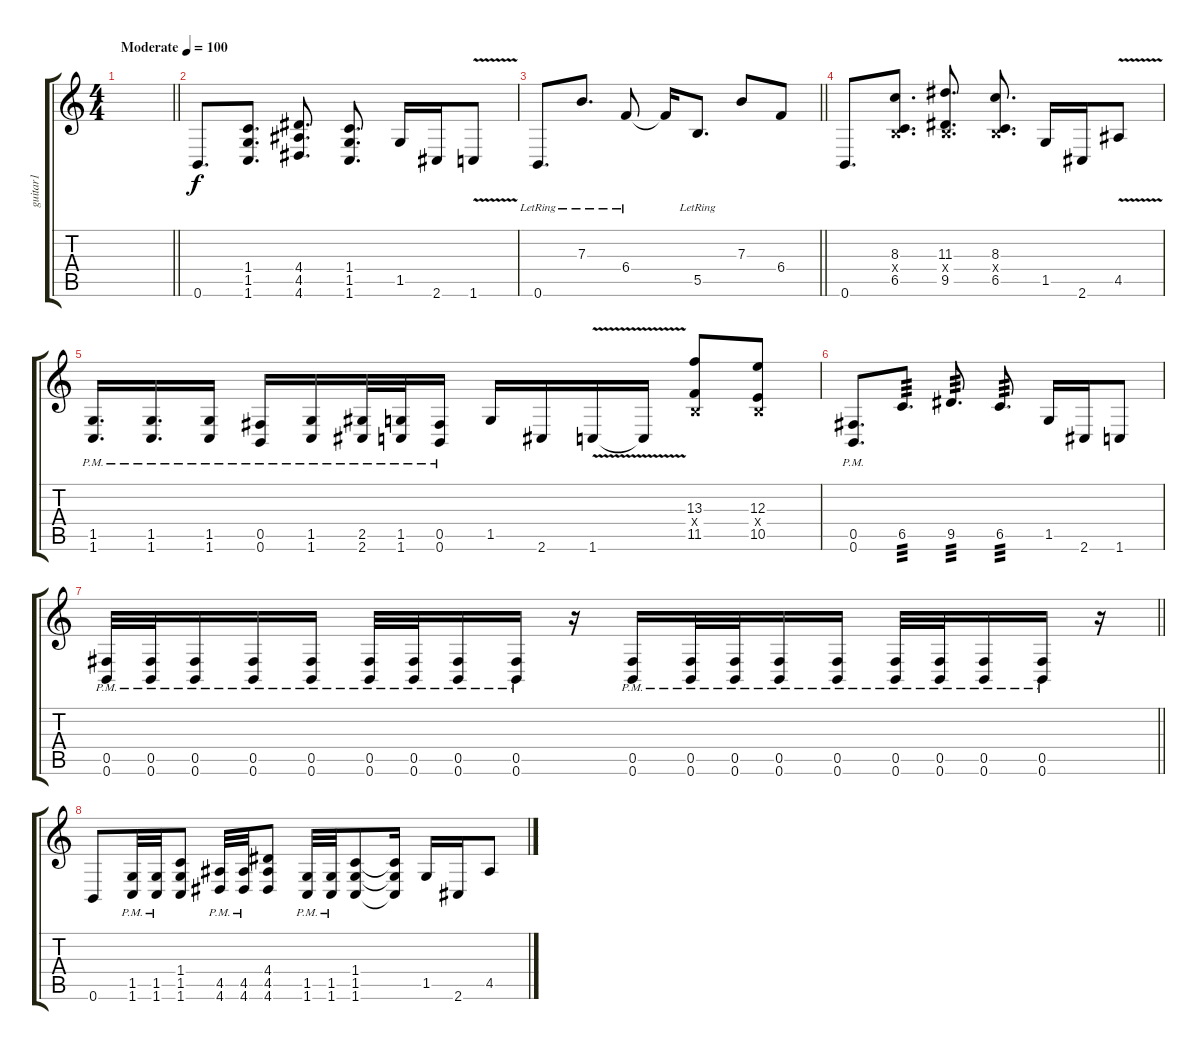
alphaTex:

\track ("guitar1" "guitar1") {instrument distortionguitar}
\staff {score tabs}
\tuning (Db4 Ab3 E3 B2 Gb2 B1) {hide}
\ts (4 4)
\tempo (100 "Moderate")
\clef g2
\barLineRight lightlight
\ks c
|
\section ("" "")
0.6.8{d} (1.4 1.5 1.6).8{d} (4.4 4.5 4.6).8{d} (1.4 1.5 1.6).8{d} 1.5.16 2.6.16 1.6{v}.8 |
\barLineRight lightlight
0.6{lr}.8{d} 7.3{lr}.8{d} 6.4{lr}.8 6.4{t}.16 5.5{lr}.8{d} 7.3.8 6.4.8 |
0.6.8{d} (8.3 0.4{x} 6.5).8{d} (11.3 0.4{x} 9.5).8{d} (8.3 0.4{x} 6.5).8{d} 1.5.16 2.6.16 4.5{v}.8 |
(1.5{pm} 1.6{pm}).16{d} (1.5{pm} 1.6{pm}).16{d} (1.5{pm} 1.6{pm}).16 (0.5{pm} 0.6{pm}).16 (1.5{pm} 1.6{pm}).16 (2.5{pm} 2.6{pm}).32 (1.5{pm} 1.6{pm}).32 (0.5{pm} 0.6{pm}).16 1.5.16 2.6.16 1.6{v}.16 1.6{t}.16 (13.3 0.4{x} 11.5).8 (12.3 0.4{x} 10.5).8 |
(0.5{pm} 0.6{pm}).8{d} 6.5.8{d tp 3} 9.5.8{d tp 3} 6.5.8{d tp 3} 1.5.16 2.6.16 1.6.8 |
\barLineRight lightlight
(0.5{pm} 0.6{pm}).32{instrument distortionguitar} (0.5{pm} 0.6{pm}).32 (0.5{pm} 0.6{pm}).16 (0.5{pm} 0.6{pm}).16 (0.5{pm} 0.6{pm}).16 (0.5{pm} 0.6{pm}).32 (0.5{pm} 0.6{pm}).32 (0.5{pm} 0.6{pm}).16 (0.5{pm} 0.6{pm}).16 r.16 (0.5{pm} 0.6{pm}).16 (0.5{pm} 0.6{pm}).32 (0.5{pm} 0.6{pm}).32 (0.5{pm} 0.6{pm}).16 (0.5{pm} 0.6{pm}).16 (0.5{pm} 0.6{pm}).32 (0.5{pm} 0.6{pm}).32 (0.5{pm} 0.6{pm}).16 (0.5{pm} 0.6{pm}).16 r.16 |
0.6.8 (1.5{pm} 1.6{pm}).32 (1.5{pm} 1.6{pm}).32 (1.4 1.5 1.6).8 (4.5{pm} 4.6{pm}).32 (4.5{pm} 4.6{pm}).32 (4.4 4.5 4.6).8 (1.5{pm} 1.6{pm}).32 (1.5{pm} 1.6{pm}).32 (1.4 1.5 1.6).8 (1.4{t} 1.5{t} 1.6{t}).16 1.5.16 2.6.16 4.5.8{dy f}
